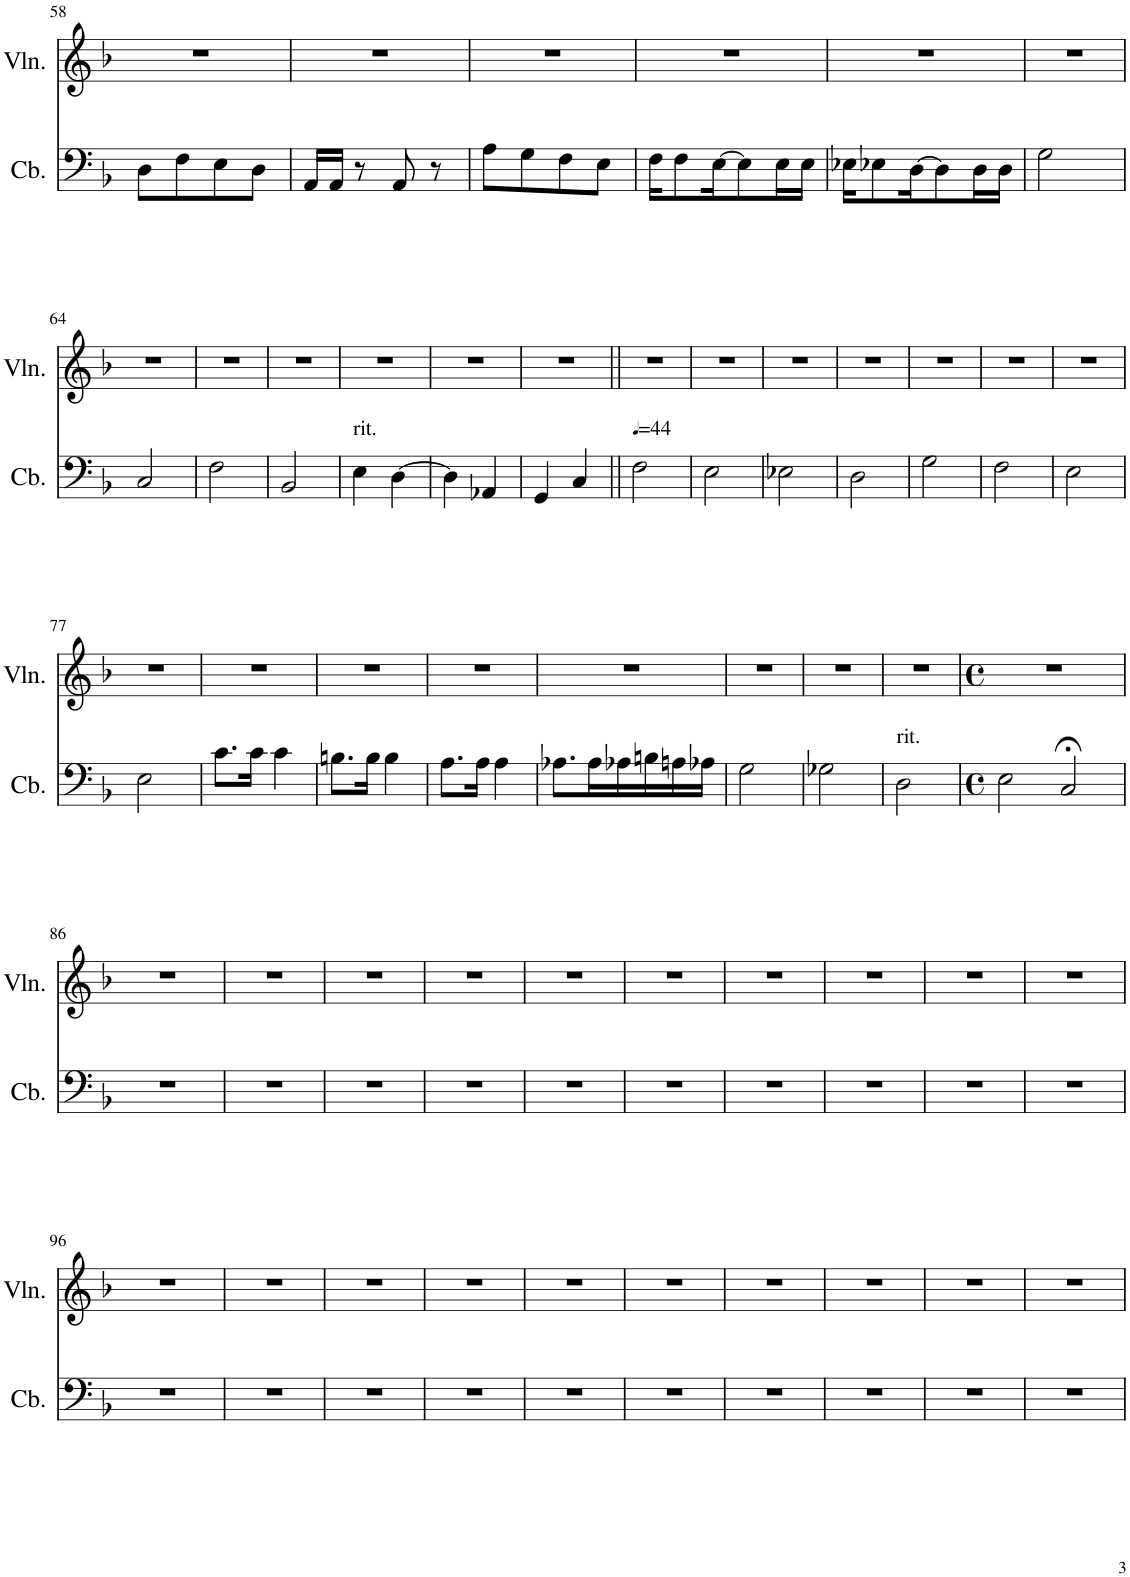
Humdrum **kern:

**kern	**kern
*part2	*part1
*staff2	*staff1
*I"Contrabass	*I"Violin
*I'Cb.	*I'Vln.
!!LO:PB:g=z
*clefF4	*clefG2
*Trd7c12	*
*k[b-]	*k[b-]
*M4/8	*M4/8
=58	=58
8D\L	2r
8F\	.
8E\	.
8D\J	.
=59	=59
16AA/LL	2r
16AA/JJ	.
8r	.
8AA/	.
8r	.
=60	=60
8A\L	2r
8G\	.
8F\	.
8E\J	.
=61	=61
16F\KL	2r
8F\	.
[16E\K	.
8E\]	.
16E\L	.
16E\JJ	.
=62	=62
16E-X\KL	2r
8E-X\	.
[16D\K	.
8D\]	.
16D\L	.
16D\JJ	.
=63	=63
2G\	2r
!!LO:LB:g=z
=64	=64
2C/	2r
=65	=65
2F\	2r
=66	=66
2BB-/	2r
=67	=67
!LO:TX:a:t=rit.	!
4E\	2r
[4D\	.
=68	=68
4D\]	2r
4AA-X/	.
=69	=69
4GG/	2r
4C/	.
=70||	=70||
*MM44	*
2F\	2r
=71	=71
2E\	2r
=72	=72
2E-X\	2r
=73	=73
2D\	2r
=74	=74
2G\	2r
=75	=75
2F\	2r
=76	=76
2E\	2r
!!LO:LB:g=z
=77	=77
2E\	2r
=78	=78
8.c\L	2r
16c\Jk	.
4c\	.
=79	=79
8.Bn\L	2r
16B\Jk	.
4B\	.
=80	=80
8.A\L	2r
16A\Jk	.
4A\	.
=81	=81
8.A-X\L	2r
16A-\L	.
16A-X\	.
16Bn\	.
16An\	.
16A-X\JJ	.
=82	=82
2G\	2r
=83	=83
2G-X\	2r
=84	=84
!LO:TX:a:t=rit.	!
2D\	2r
=85	=85
*M4/4	*M4/4
*met(c)	*met(c)
2E\	1r
2C;</	.
!!LO:LB:g=z
=86	=86
1r	1r
=87	=87
1r	1r
=88	=88
1r	1r
=89	=89
1r	1r
=90	=90
1r	1r
=91	=91
1r	1r
=92	=92
1r	1r
=93	=93
1r	1r
=94	=94
1r	1r
=95	=95
1r	1r
!!LO:LB:g=z
=96	=96
1r	1r
=97	=97
1r	1r
=98	=98
1r	1r
=99	=99
1r	1r
=100	=100
1r	1r
=101	=101
1r	1r
=102	=102
1r	1r
=103	=103
1r	1r
=104	=104
1r	1r
=105	=105
1r	1r
=	=
*-	*-
